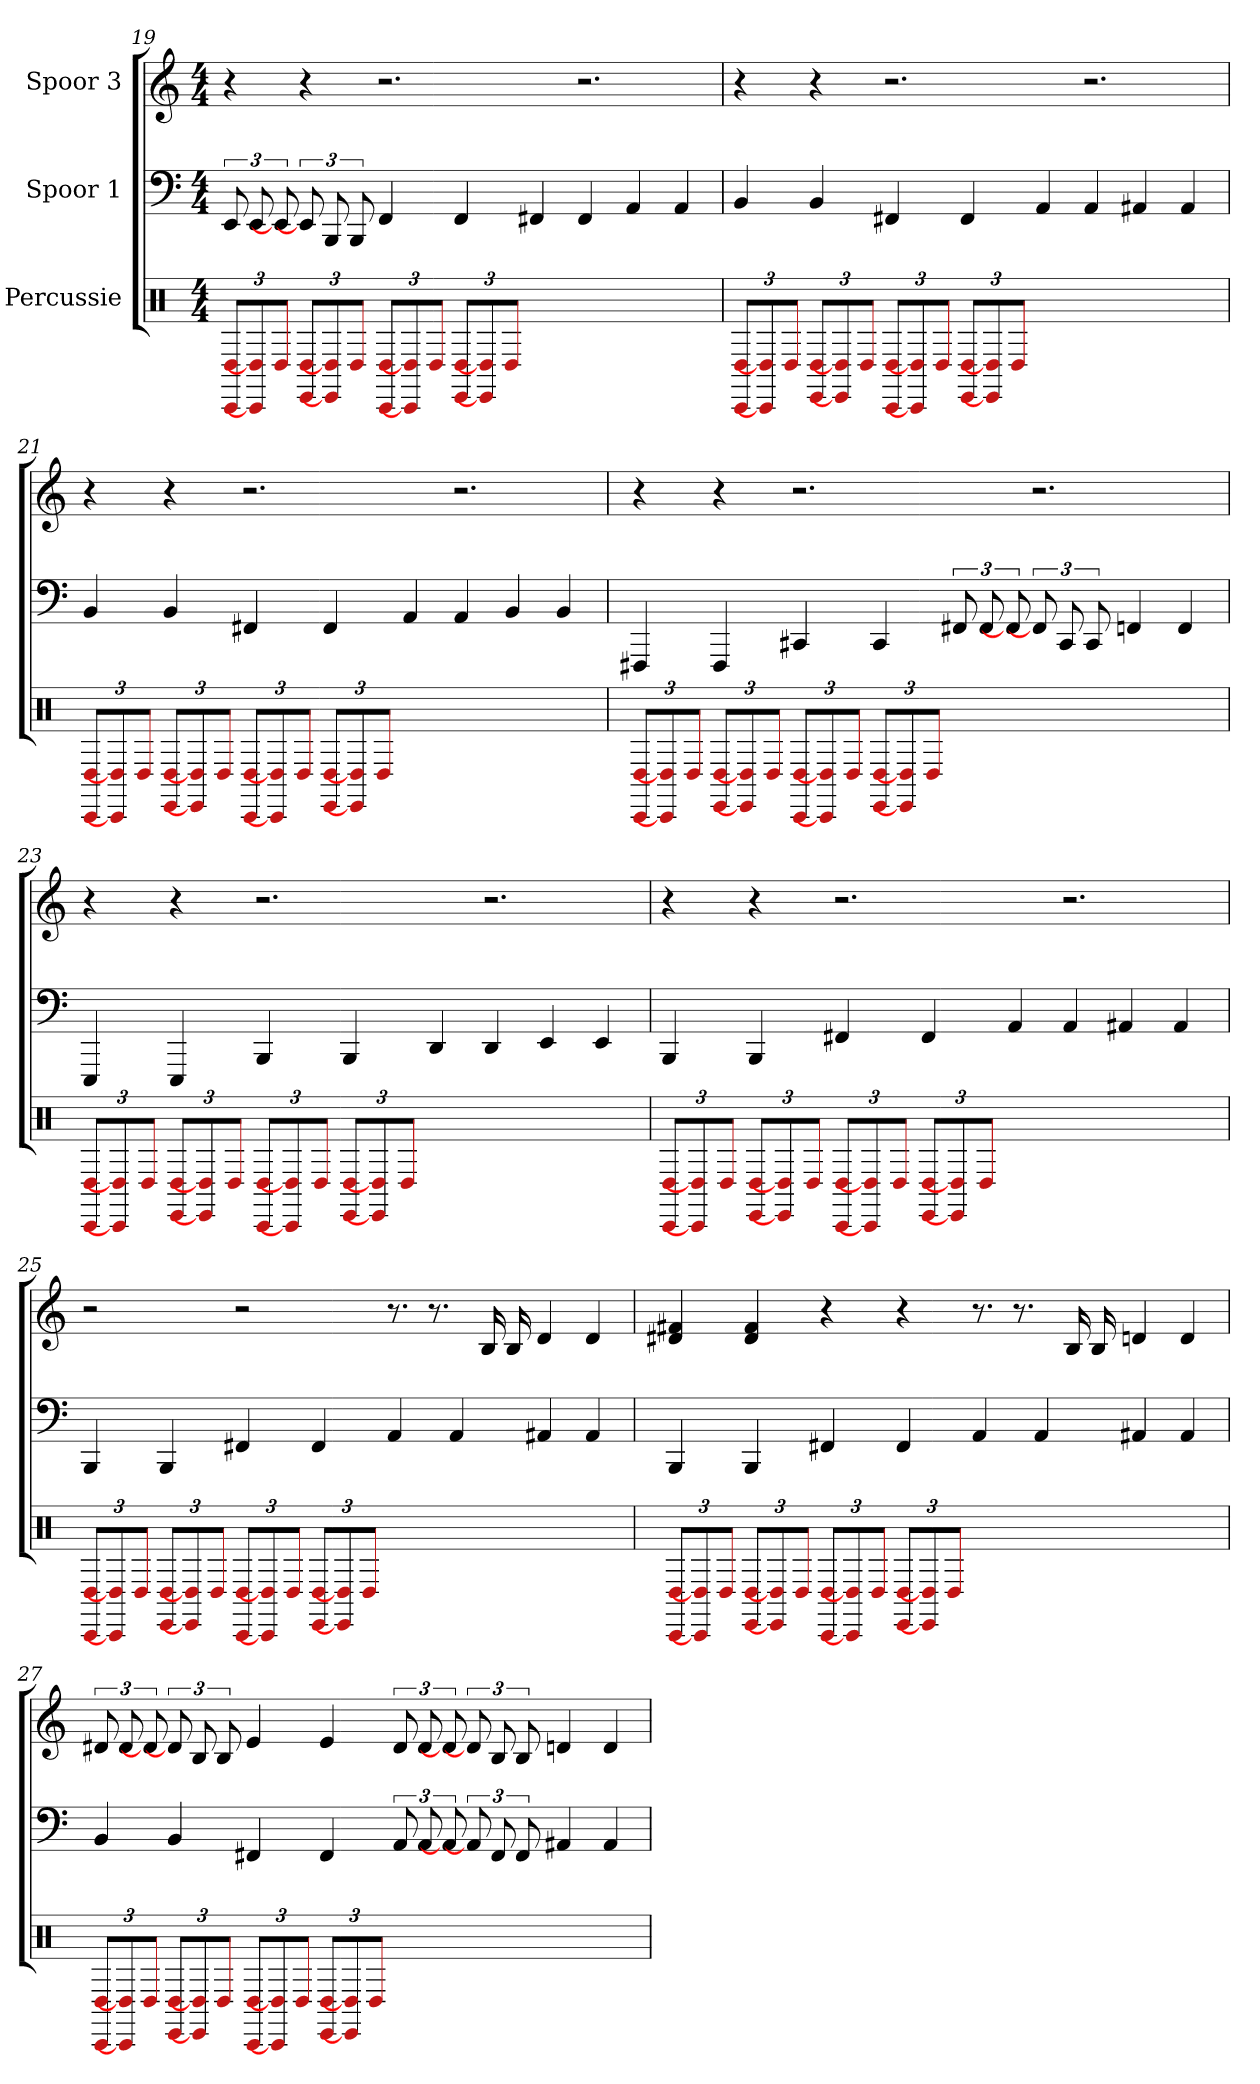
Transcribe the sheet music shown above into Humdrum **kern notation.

**kern	**kern	**kern
*part3	*part2	*part1
*staff3	*staff2	*staff1
*I"Percussie	*I"Spoor 1	*I"Spoor 3
*clefX	*	*
*k[]	*k[]	*k[]
*M4/4	*M4/4	*M4/4
=19	=19	=19
12CC/ 12D#/L	12EE	4r
12CC]/ 12D#]/	12EE	.
12D#/J	12EE]	.
12EE/ 12D#/L	12EE]	4r
12EE]/ 12D#]/	12BBB	.
12D#/J	12BBB	.
12CC/ 12D#/L	4FF	2.r
12CC]/ 12D#]/	.	.
12D#/J	.	.
12EE/ 12D#/L	4FF	.
12EE]/ 12D#]/	.	.
12D#/J	.	.
1ryy	4FF#	.
.	4FF#	2.r
.	4AA	.
.	4AA	.
=20	=20	=20
12CC/ 12D#/L	4BB	4r
12CC]/ 12D#]/	.	.
12D#/J	.	.
12EE/ 12D#/L	4BB	4r
12EE]/ 12D#]/	.	.
12D#/J	.	.
12CC/ 12D#/L	4FF#	2.r
12CC]/ 12D#]/	.	.
12D#/J	.	.
12EE/ 12D#/L	4FF#	.
12EE]/ 12D#]/	.	.
12D#/J	.	.
1ryy	4AA	.
.	4AA	2.r
.	4AA#	.
.	4AA#	.
=21	=21	=21
12CC/ 12D#/L	4BB	4r
12CC]/ 12D#]/	.	.
12D#/J	.	.
12EE/ 12D#/L	4BB	4r
12EE]/ 12D#]/	.	.
12D#/J	.	.
12CC/ 12D#/L	4FF#	2.r
12CC]/ 12D#]/	.	.
12D#/J	.	.
12EE/ 12D#/L	4FF#	.
12EE]/ 12D#]/	.	.
12D#/J	.	.
1ryy	4AA	.
.	4AA	2.r
.	4BB	.
.	4BB	.
=22	=22	=22
12CC/ 12D#/L	4FFF#	4r
12CC]/ 12D#]/	.	.
12D#/J	.	.
12EE/ 12D#/L	4FFF#	4r
12EE]/ 12D#]/	.	.
12D#/J	.	.
12CC/ 12D#/L	4CC#	2.r
12CC]/ 12D#]/	.	.
12D#/J	.	.
12EE/ 12D#/L	4CC#	.
12EE]/ 12D#]/	.	.
12D#/J	.	.
1ryy	12FF#	.
.	12FF#	.
.	12FF#]	.
.	12FF#]	2.r
.	12CC#	.
.	12CC#	.
.	4FF	.
.	4FF	.
=23	=23	=23
12CC/ 12D#/L	4EEE	4r
12CC]/ 12D#]/	.	.
12D#/J	.	.
12EE/ 12D#/L	4EEE	4r
12EE]/ 12D#]/	.	.
12D#/J	.	.
12CC/ 12D#/L	4BBB	2.r
12CC]/ 12D#]/	.	.
12D#/J	.	.
12EE/ 12D#/L	4BBB	.
12EE]/ 12D#]/	.	.
12D#/J	.	.
1ryy	4DD	.
.	4DD	2.r
.	4EE	.
.	4EE	.
=24	=24	=24
12CC/ 12D#/L	4BBB	4r
12CC]/ 12D#]/	.	.
12D#/J	.	.
12EE/ 12D#/L	4BBB	4r
12EE]/ 12D#]/	.	.
12D#/J	.	.
12CC/ 12D#/L	4FF#	2.r
12CC]/ 12D#]/	.	.
12D#/J	.	.
12EE/ 12D#/L	4FF#	.
12EE]/ 12D#]/	.	.
12D#/J	.	.
1ryy	4AA	.
.	4AA	2.r
.	4AA#	.
.	4AA#	.
=25	=25	=25
12CC/ 12D#/L	4BBB	2r
12CC]/ 12D#]/	.	.
12D#/J	.	.
12EE/ 12D#/L	4BBB	.
12EE]/ 12D#]/	.	.
12D#/J	.	.
12CC/ 12D#/L	4FF#	2r
12CC]/ 12D#]/	.	.
12D#/J	.	.
12EE/ 12D#/L	4FF#	.
12EE]/ 12D#]/	.	.
12D#/J	.	.
1ryy	4AA	8.r
.	.	8.r
.	4AA	.
.	.	16B
.	.	16B
.	4AA#	4d
.	4AA#	4d
=26	=26	=26
12CC/ 12D#/L	4BBB	4f# 4d#
12CC]/ 12D#]/	.	.
12D#/J	.	.
12EE/ 12D#/L	4BBB	4f# 4d#
12EE]/ 12D#]/	.	.
12D#/J	.	.
12CC/ 12D#/L	4FF#	4r
12CC]/ 12D#]/	.	.
12D#/J	.	.
12EE/ 12D#/L	4FF#	4r
12EE]/ 12D#]/	.	.
12D#/J	.	.
1ryy	4AA	8.r
.	.	8.r
.	4AA	.
.	.	16B
.	.	16B
.	4AA#	4d
.	4AA#	4d
=27	=27	=27
12CC/ 12D#/L	4BB	12d#
12CC]/ 12D#]/	.	12d#
12D#/J	.	12d#]
12EE/ 12D#/L	4BB	12d#]
12EE]/ 12D#]/	.	12B
12D#/J	.	12B
12CC/ 12D#/L	4FF#	4e
12CC]/ 12D#]/	.	.
12D#/J	.	.
12EE/ 12D#/L	4FF#	4e
12EE]/ 12D#]/	.	.
12D#/J	.	.
1ryy	12AA	12d#
.	12AA	12d#
.	12AA]	12d#]
.	12AA]	12d#]
.	12FF#	12B
.	12FF#	12B
.	4AA#	4d
.	4AA#	4d
=	=	=
*-	*-	*-
